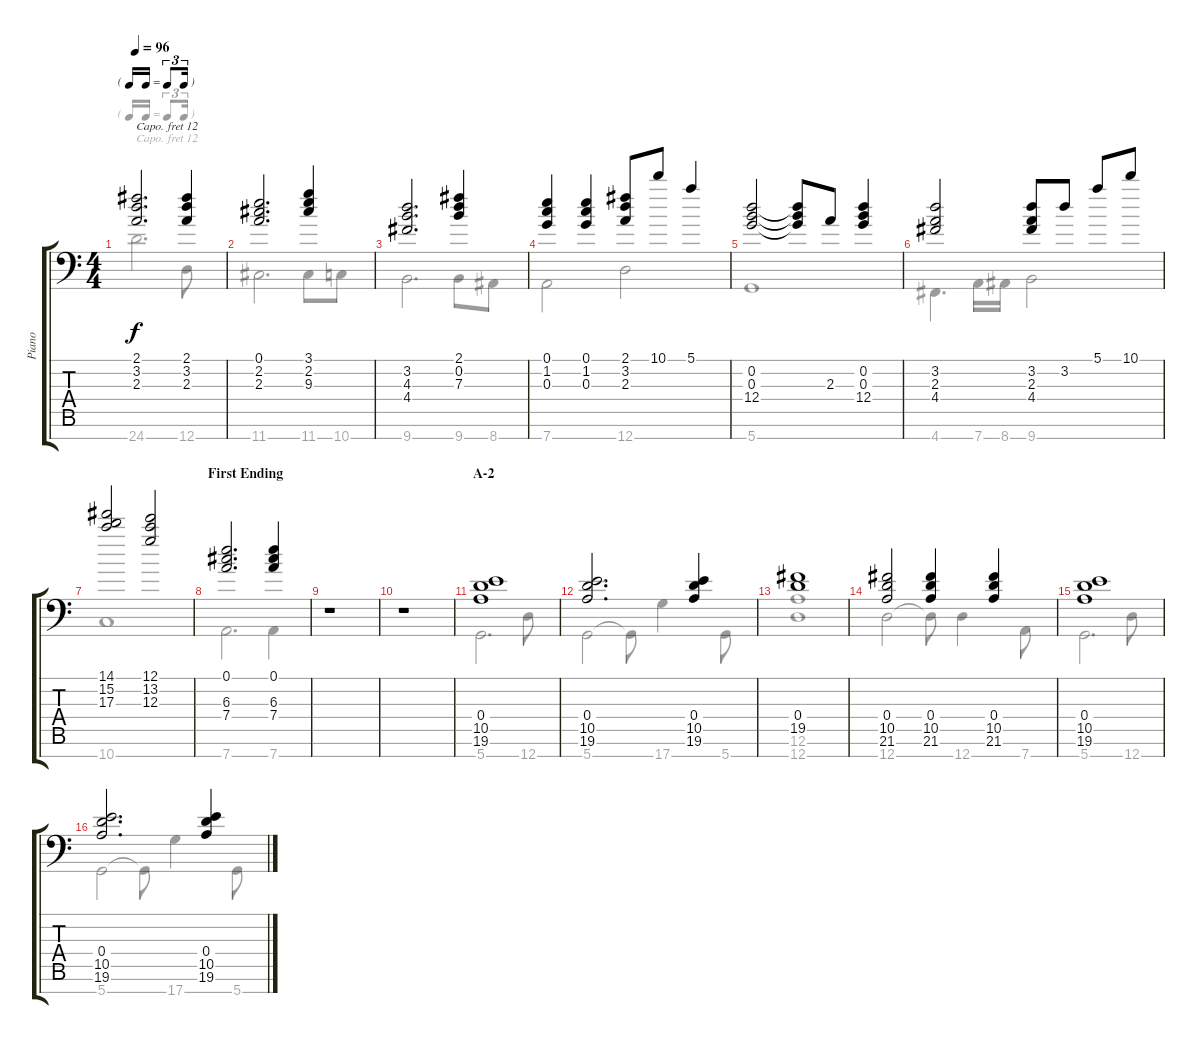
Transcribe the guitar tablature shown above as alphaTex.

\track ("Piano" "Piano") {instrument brightacousticpiano}
\staff {score tabs}
\capo 12
\tuning (E4 B3 G3 D3 B1 A1 D1) {hide}
\voice
\ts (4 4)
\tf triplet16th
\tempo 96
\clef f4
\ks c
(2.1 3.2 2.3).2{d dy f} (2.1 3.2 2.3).4 |
(0.1 2.2 2.3).2{d} (3.1 2.2 9.3).4 |
(3.2 4.3 4.4).2{d} (2.1 0.2 7.3).4 |
(0.1 1.2 0.3).4 (0.1 1.2 0.3).4 (2.1 3.2 2.3).8 10.1.8 5.1.4 |
(0.2 0.3 12.4).2 (0.2{t} 0.3{t} 12.4{t}).8 2.3.8 (0.2 0.3 12.4).4 |
(3.2 2.3 4.4).2 (3.2 2.3 4.4).8 3.2.8 5.1.8 10.1.8 |
(14.1 15.2 17.3).2 (12.1 13.2 12.3).2 |
\section ("" "First Ending")
(0.1 6.3 7.4).2{d} (0.1 6.3 7.4).4 |
r.1 |
r.1 |
\section ("" "A-2")
(0.4 10.5 19.6).1 |
(0.4 10.5 19.6).2{d} (0.4 10.5 19.6).4 |
(0.4 19.5).1 |
(0.4 10.5 21.6).2 (0.4 10.5 21.6).4 (0.4 10.5 21.6).4 |
(0.4 10.5 19.6).1 |
(0.4 10.5 19.6).2{d} (0.4 10.5 19.6).4
\voice
\clef f4
\ottava regular
\simile none
\ks c
24.7.2{d dy f} 12.7.8 |
11.7.2{d} 11.7.8 10.7.8 |
9.7.2{d} 9.7.8 8.7.8 |
7.7.2 12.7.2 |
5.7.1 |
4.7.4{d} 7.7.16 8.7.16 9.7.2 |
10.7.1 |
7.7.2{d} 7.7.4 |
|
|
5.7.2{d} 12.7.8 |
5.7.2 5.7{t}.8 17.7.4 5.7.8 |
(12.6 12.7).1 |
12.7.2 12.7{t}.8 12.7.4 7.7.8 |
5.7.2{d} 12.7.8 |
5.7.2 5.7{t}.8 17.7.4 5.7.8
